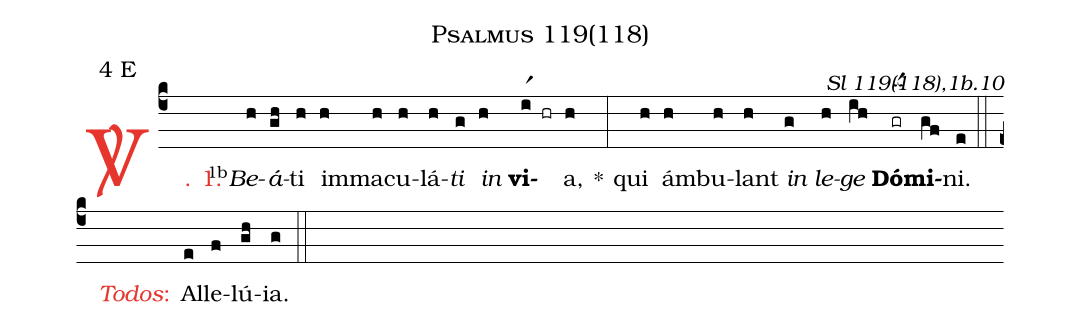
name: Psalmus 119(118);
mode: 4;
mode-differentia: E;
commentary: Sl 119(118),1b.10;
%%
(c4)

<c><sp>V/</sp>. 1.</c>() <v>\VSup{1b}</v><i>Be</i>(h)<i>á</i>(gh)ti(h) im(h)ma(h)cu(h)lá(h)<i>ti</i>(g) <i>in</i>(h) <b>vi</b>(ir1 hr)a,(h) *(:) qui(h) ám(h)bu(h)lant(h) <i>in</i>(g) <i>le</i>(h)<i>ge</i>(ih) <nlba><b>Dó</b>(gr[ocba:1{])<b>mi</b></nlba>(gf[ocba:0}])ni.(e)

(::)

<nlba><c><i>Todos</i>:</c>() Al</nlba>(e)le(f)lú(gh)ia.(g)

(::)
